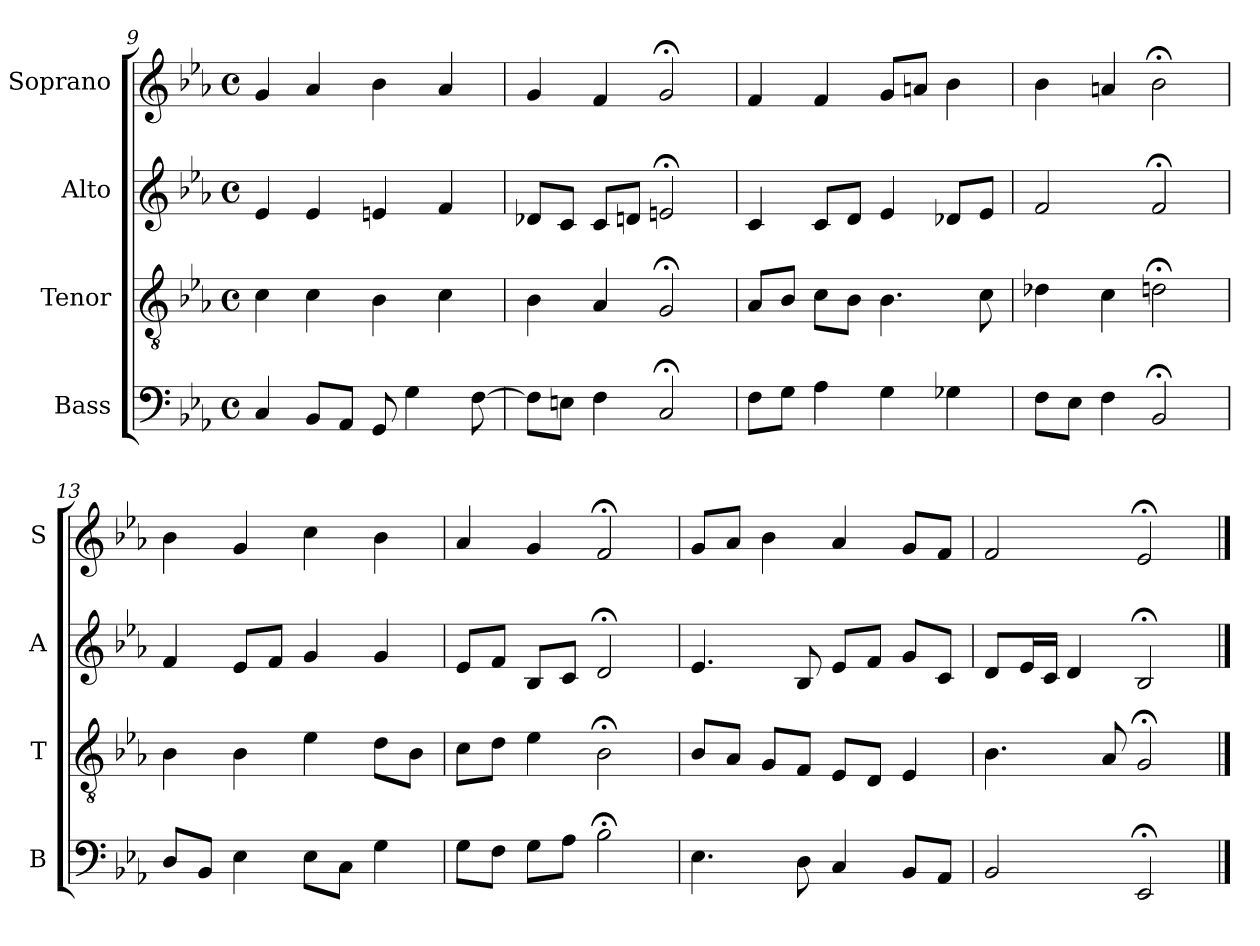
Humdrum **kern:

**kern	**kern	**kern	**kern
*part4	*part3	*part2	*part1
*staff4	*staff3	*staff2	*staff1
*I"Bass	*I"Tenor	*I"Alto	*I"Soprano
*I'B	*I'T	*I'A	*I'S
*clefF4	*clefGv2	*clefG2	*clefG2
*k[b-e-a-]	*k[b-e-a-]	*k[b-e-a-]	*k[b-e-a-]
*E-:	*E-:	*E-:	*E-:
*M4/4	*M4/4	*M4/4	*M4/4
*met(c)	*met(c)	*met(c)	*met(c)
=9	=9	=9	=9
4C	4c	4e-	4g
8BB-L	4c	4e-	4a-
8AA-J	.	.	.
8GG	4B-	4en	4b-
4G	.	.	.
.	4c	4f	4a-
[8F	.	.	.
=10	=10	=10	=10
8FL]	4B-	8d-XL	4g
8EnJ	.	8cJ	.
4F	4A-	8cL	4f
.	.	8dnJ	.
2C;<	2G;<	2en;<	2g;<
=11	=11	=11	=11
8FL	8A-L	4c	4f
8GJ	8B-J	.	.
4A-	8cL	8cL	4f
.	8B-J	8dJ	.
4G	4.B-	4e-	8gL
.	.	.	8anJ
4G-X	.	8d-XL	4b-
.	8c	8e-J	.
=12	=12	=12	=12
8FL	4d-X	2f	4b-
8E-J	.	.	.
4F	4c	.	4an
2BB-;<	2dn;<	2f;<	2b-;<
=13	=13	=13	=13
8DL	4B-	4f	4b-
8BB-J	.	.	.
4E-	4B-	8e-L	4g
.	.	8fJ	.
8E-L	4e-	4g	4cc
8CJ	.	.	.
4G	8dL	4g	4b-
.	8B-J	.	.
=14	=14	=14	=14
8GL	8cL	8e-L	4a-
8FJ	8dJ	8fJ	.
8GL	4e-	8B-L	4g
8A-J	.	8cJ	.
2B-;<	2B-;<	2d;<	2f;<
=15	=15	=15	=15
4.E-	8B-L	4.e-	8gL
.	8A-J	.	8a-J
.	8GL	.	4b-
8D	8FJ	8B-	.
4C	8E-L	8e-L	4a-
.	8DJ	8fJ	.
8BB-iL	4E-i	8giL	8giL
8AA-J	.	8cJ	8fJ
=16	=16	=16	=16
2BB-	4.B-	8dL	2f
.	.	16e-L	.
.	.	16cJJ	.
.	.	4d	.
.	8A-	.	.
2EE-;<	2G;<	2B-;<	2e-;<
==	==	==	==
*-	*-	*-	*-
